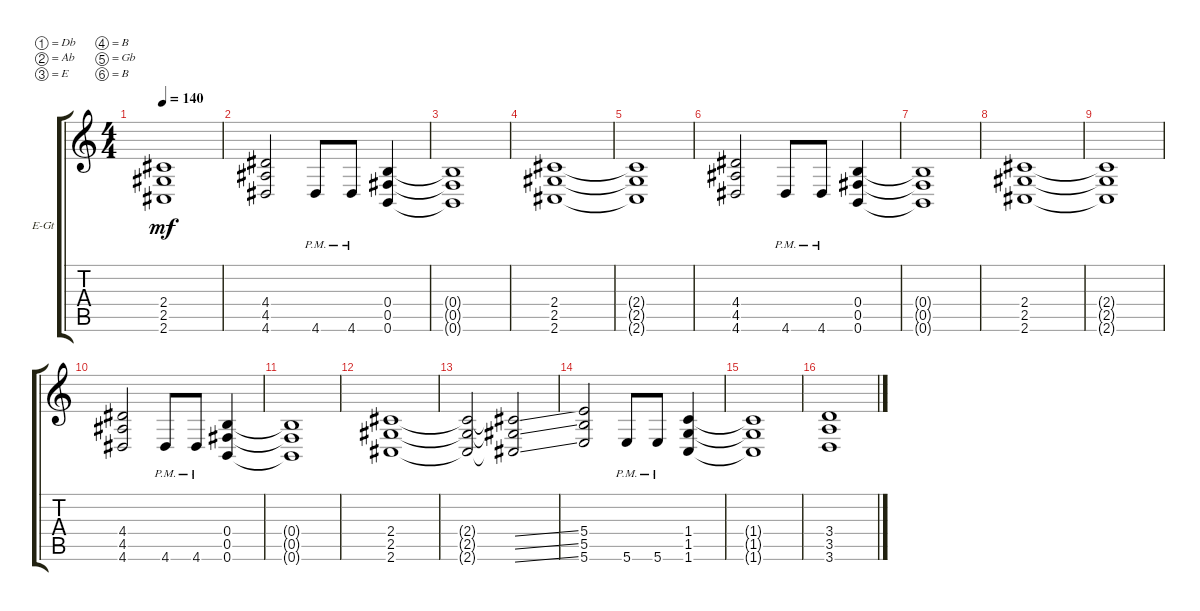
\bracketExtendMode groupsimilarinstruments
\firstSystemTrackNameOrientation horizontal
\otherSystemsTrackNameOrientation horizontal
\track ("Rhythm" "E-Gt") {instrument distortionguitar}
\staff {score tabs}
\tuning (Db4 Ab3 E3 B2 Gb2 B1)
\ts (4 4)
\tempo 140
\clef g2
\ks c
(2.4{t} 2.5{t} 2.6{t}).1{dy mf} |
(4.4 4.5 4.6).2 4.6{pm}.8 4.6{pm}.8 (0.6 0.5 0.4).4 |
(0.4{t} 0.5{t} 0.6{t}).1 |
(2.6 2.5 2.4).1 |
(2.4{t} 2.5{t} 2.6{t}).1 |
(4.4 4.5 4.6).2 4.6{pm}.8 4.6{pm}.8 (0.6 0.5 0.4).4 |
(0.4{t} 0.5{t} 0.6{t}).1 |
(2.6 2.5 2.4).1 |
(2.4{t} 2.5{t} 2.6{t}).1 |
(4.4 4.5 4.6).2 4.6{pm}.8 4.6{pm}.8 (0.6 0.5 0.4).4 |
(0.4{t} 0.5{t} 0.6{t}).1 |
(2.6 2.5 2.4).1 |
(2.4{t} 2.5{t} 2.6{t}).2 (2.4{ss t} 2.5{ss t} 2.6{ss t}).2 |
(5.4 5.5 5.6).2 5.6{pm}.8 5.6{pm}.8 (1.6 1.5 1.4).4 |
(1.4{t} 1.5{t} 1.6{t}).1 |
(3.6 3.5 3.4).1
